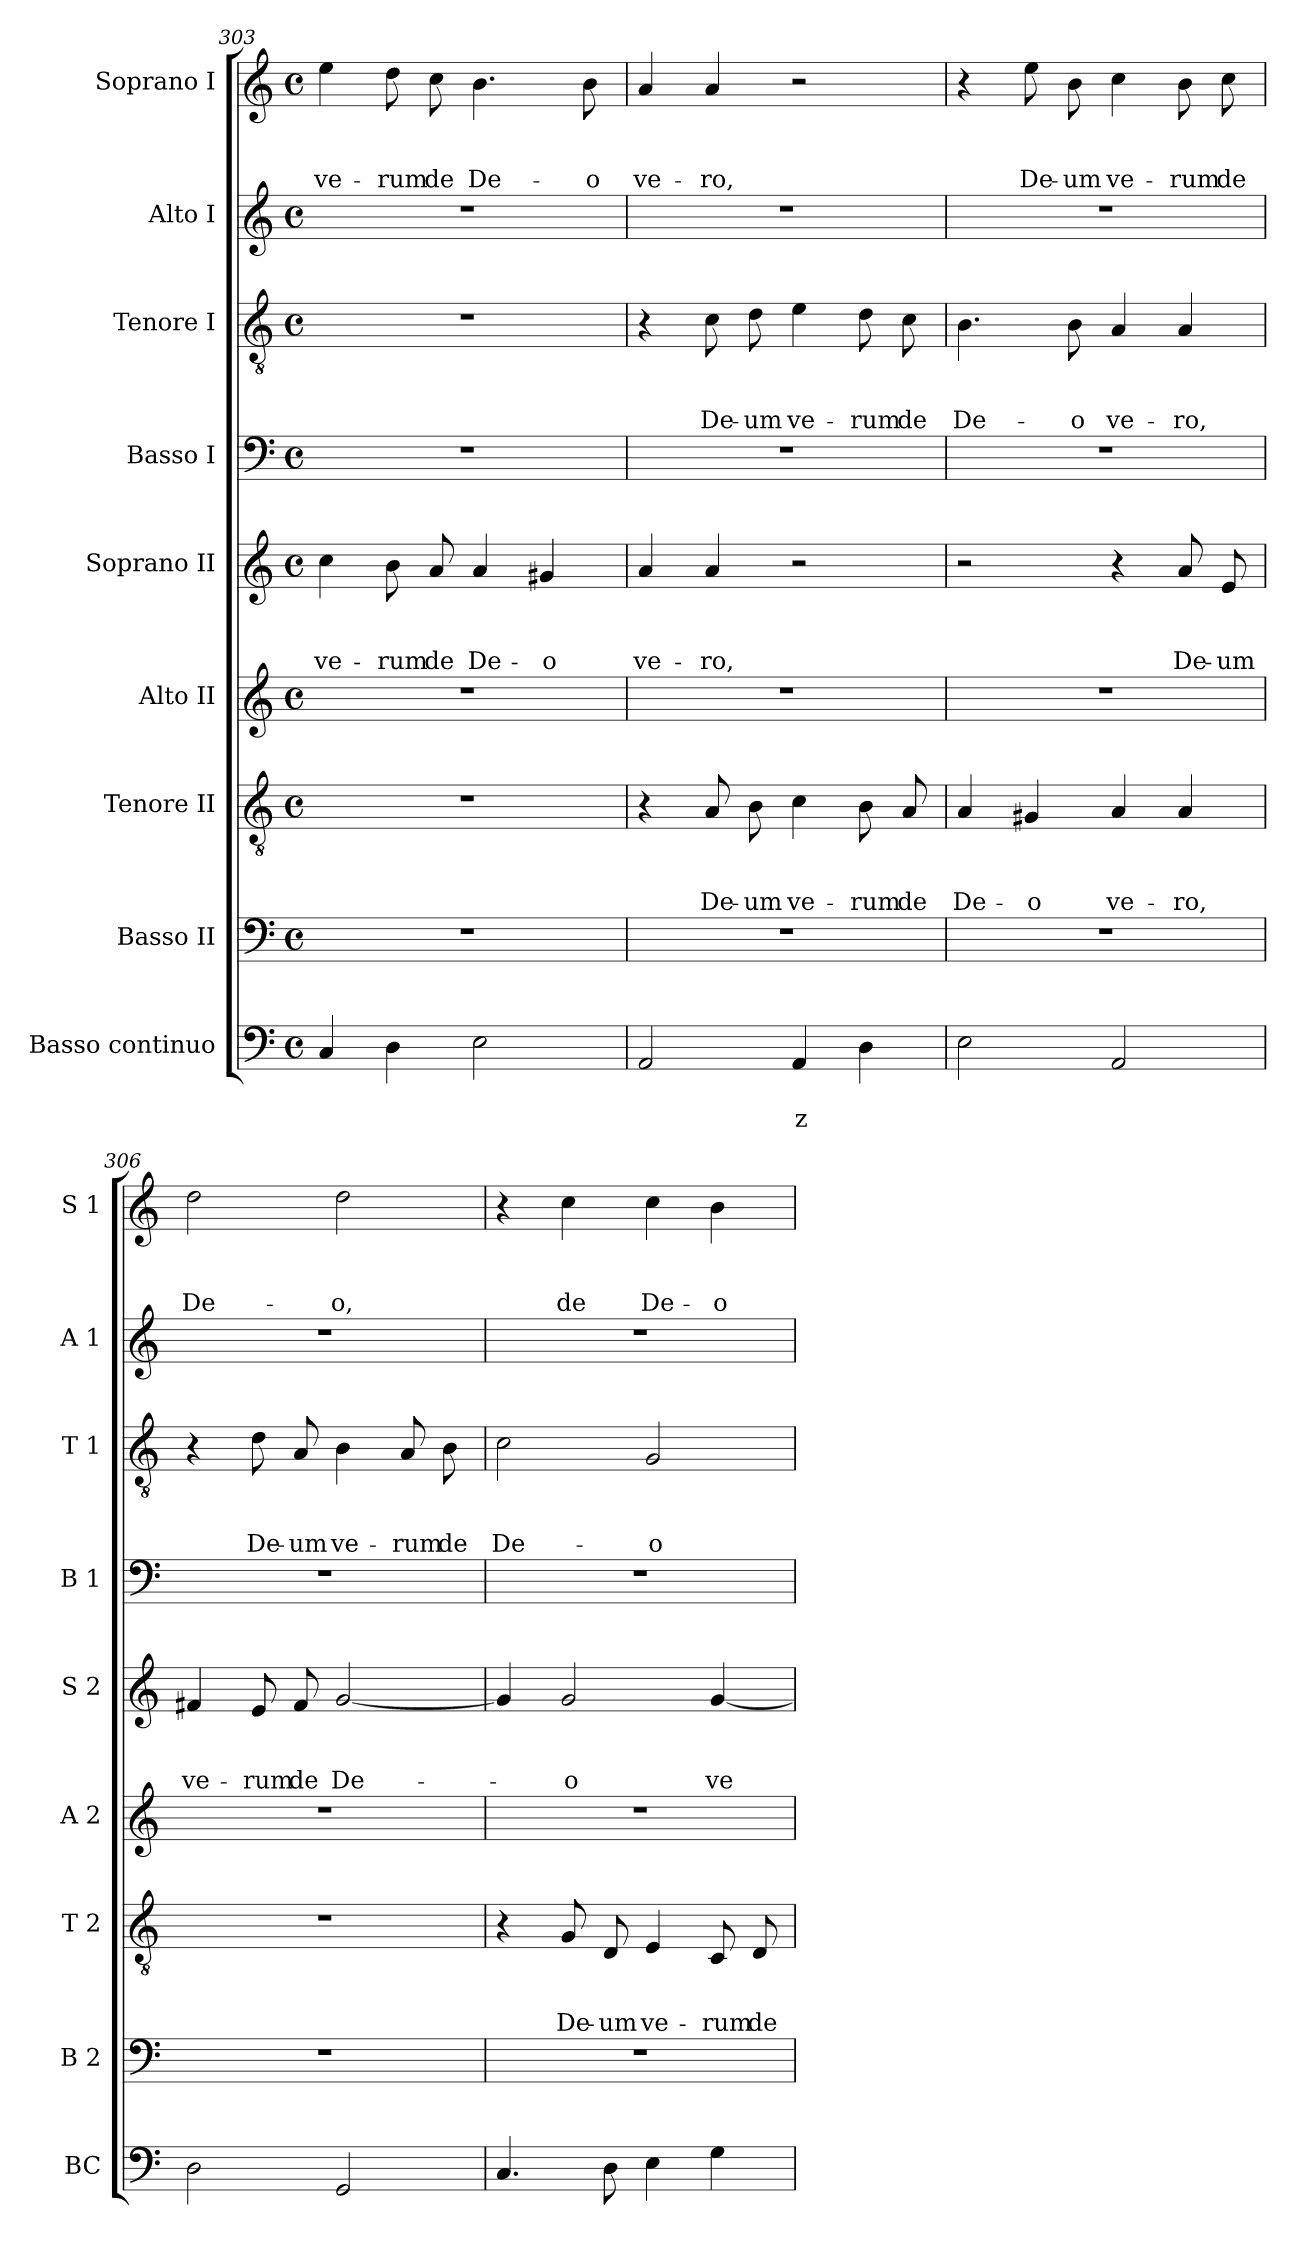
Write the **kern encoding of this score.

**kern	**text	**text	**kern	**kern	**text	**text	**text	**kern	**kern	**text	**text	**text	**kern	**kern	**text	**text	**text	**kern	**kern	**text	**text	**text
*part9	*part9	*part9	*part8	*part7	*part7	*part7	*part7	*part6	*part5	*part5	*part5	*part5	*part4	*part3	*part3	*part3	*part3	*part2	*part1	*part1	*part1	*part1
*staff9	*staff9	*staff9	*staff8	*staff7	*staff7	*staff7	*staff7	*staff6	*staff5	*staff5	*staff5	*staff5	*staff4	*staff3	*staff3	*staff3	*staff3	*staff2	*staff1	*staff1	*staff1	*staff1
*I"Basso continuo	*	*	*I"Basso II	*I"Tenore II	*	*	*	*I"Alto II	*I"Soprano II	*	*	*	*I"Basso I	*I"Tenore I	*	*	*	*I"Alto I	*I"Soprano I	*	*	*
*I'BC	*	*	*I'B 2	*I'T 2	*	*	*	*I'A 2	*I'S 2	*	*	*	*I'B 1	*I'T 1	*	*	*	*I'A 1	*I'S 1	*	*	*
*clefF4	*	*	*clefF4	*clefGv2	*	*	*	*clefG2	*clefG2	*	*	*	*clefF4	*clefGv2	*	*	*	*clefG2	*clefG2	*	*	*
*k[]	*	*	*k[]	*k[]	*	*	*	*k[]	*k[]	*	*	*	*k[]	*k[]	*	*	*	*k[]	*k[]	*	*	*
*C:	*	*	*C:	*C:	*	*	*	*C:	*C:	*	*	*	*C:	*C:	*	*	*	*C:	*C:	*	*	*
*M4/4	*	*	*M4/4	*M4/4	*	*	*	*M4/4	*M4/4	*	*	*	*M4/4	*M4/4	*	*	*	*M4/4	*M4/4	*	*	*
*met(c)	*	*	*met(c)	*met(c)	*	*	*	*met(c)	*met(c)	*	*	*	*met(c)	*met(c)	*	*	*	*met(c)	*met(c)	*	*	*
=303	=303	=303	=303	=303	=303	=303	=303	=303	=303	=303	=303	=303	=303	=303	=303	=303	=303	=303	=303	=303	=303	=303
!	!	!	!	!	!	!	!	!	!	!	!	!LO:LY:b	!	!	!	!	!	!	!	!	!	!LO:LY:b
4C/	.	.	1r	1r	.	.	.	1r	4cc\	.	.	ve-	1r	1r	.	.	.	1r	4ee\	.	.	ve-
!	!	!	!	!	!	!	!	!	!	!	!	!LO:LY:b	!	!	!	!	!	!	!	!	!	!LO:LY:b
4D\	.	.	.	.	.	.	.	.	8b\	.	.	-rum	.	.	.	.	.	.	8dd\	.	.	-rum
!	!	!	!	!	!	!	!	!	!	!	!	!LO:LY:b	!	!	!	!	!	!	!	!	!	!LO:LY:b
.	.	.	.	.	.	.	.	.	8a/	.	.	de	.	.	.	.	.	.	8cc\	.	.	de
!	!	!	!	!	!	!	!	!	!	!	!	!LO:LY:b	!	!	!	!	!	!	!	!	!	!LO:LY:b
2E\	.	.	.	.	.	.	.	.	4a/	.	.	De-	.	.	.	.	.	.	4.b\	.	.	De-
!	!	!	!	!	!	!	!	!	!	!	!	!LO:LY:b	!	!	!	!	!	!	!	!	!	!
.	.	.	.	.	.	.	.	.	4g#X/	.	.	-o	.	.	.	.	.	.	.	.	.	.
!	!	!	!	!	!	!	!	!	!	!	!	!	!	!	!	!	!	!	!	!	!	!LO:LY:b
.	.	.	.	.	.	.	.	.	.	.	.	.	.	.	.	.	.	.	8b\	.	.	-o
=304	=304	=304	=304	=304	=304	=304	=304	=304	=304	=304	=304	=304	=304	=304	=304	=304	=304	=304	=304	=304	=304	=304
!	!	!	!	!	!	!	!	!	!	!	!	!LO:LY:b	!	!	!	!	!	!	!	!	!	!LO:LY:b
2AA/	.	.	1r	4r	.	.	.	1r	4a/	.	.	ve-	1r	4r	.	.	.	1r	4a/	.	.	ve-
!	!	!	!	!	!	!	!LO:LY:b	!	!	!	!	!LO:LY:b	!	!	!	!	!LO:LY:b	!	!	!	!	!LO:LY:b
.	.	.	.	8A/	.	.	De-	.	4a/	.	.	-ro,	.	8c\	.	.	De-	.	4a/	.	.	-ro,
!	!	!	!	!	!	!	!LO:LY:b	!	!	!	!	!	!	!	!	!	!LO:LY:b	!	!	!	!	!
.	.	.	.	8B\	.	.	-um	.	.	.	.	.	.	8d\	.	.	-um	.	.	.	.	.
!	!	!LO:LY:b	!	!	!	!	!LO:LY:b	!	!	!	!	!	!	!	!	!	!LO:LY:b	!	!	!	!	!
4AA/	.	z	.	4c\	.	.	ve-	.	2r	.	.	.	.	4e\	.	.	ve-	.	2r	.	.	.
!	!	!	!	!	!	!	!LO:LY:b	!	!	!	!	!	!	!	!	!	!LO:LY:b	!	!	!	!	!
4D\	.	.	.	8B\	.	.	-rum	.	.	.	.	.	.	8d\	.	.	-rum	.	.	.	.	.
!	!	!	!	!	!	!	!LO:LY:b	!	!	!	!	!	!	!	!	!	!LO:LY:b	!	!	!	!	!
.	.	.	.	8A/	.	.	de	.	.	.	.	.	.	8c\	.	.	de	.	.	.	.	.
=305	=305	=305	=305	=305	=305	=305	=305	=305	=305	=305	=305	=305	=305	=305	=305	=305	=305	=305	=305	=305	=305	=305
!	!	!	!	!	!	!	!LO:LY:b	!	!	!	!	!	!	!	!	!	!LO:LY:b	!	!	!	!	!
2E\	.	.	1r	4A/	.	.	De-	1r	2r	.	.	.	1r	4.B\	.	.	De-	1r	4r	.	.	.
!	!	!	!	!	!	!	!LO:LY:b	!	!	!	!	!	!	!	!	!	!	!	!	!	!	!LO:LY:b
.	.	.	.	4G#X/	.	.	-o	.	.	.	.	.	.	.	.	.	.	.	8ee\	.	.	De-
!	!	!	!	!	!	!	!	!	!	!	!	!	!	!	!	!	!LO:LY:b	!	!	!	!	!LO:LY:b
.	.	.	.	.	.	.	.	.	.	.	.	.	.	8B\	.	.	-o	.	8b\	.	.	-um
!	!	!	!	!	!	!	!LO:LY:b	!	!	!	!	!	!	!	!	!	!LO:LY:b	!	!	!	!	!LO:LY:b
2AA/	.	.	.	4A/	.	.	ve-	.	4r	.	.	.	.	4A/	.	.	ve-	.	4cc\	.	.	ve-
!	!	!	!	!	!	!	!LO:LY:b	!	!	!	!	!LO:LY:b	!	!	!	!	!LO:LY:b	!	!	!	!	!LO:LY:b
.	.	.	.	4A/	.	.	-ro,	.	8a/	.	.	De-	.	4A/	.	.	-ro,	.	8b\	.	.	-rum
!	!	!	!	!	!	!	!	!	!	!	!	!LO:LY:b	!	!	!	!	!	!	!	!	!	!LO:LY:b
.	.	.	.	.	.	.	.	.	8e/	.	.	-um	.	.	.	.	.	.	8cc\	.	.	de
!!LO:PB:g=z
=306	=306	=306	=306	=306	=306	=306	=306	=306	=306	=306	=306	=306	=306	=306	=306	=306	=306	=306	=306	=306	=306	=306
!	!	!	!	!	!	!	!	!	!	!	!	!LO:LY:b	!	!	!	!	!	!	!	!	!	!LO:LY:b
2D\	.	.	1r	1r	.	.	.	1r	4f#X/	.	.	ve-	1r	4r	.	.	.	1r	2dd\	.	.	De-
!	!	!	!	!	!	!	!	!	!	!	!	!LO:LY:b	!	!	!	!	!LO:LY:b	!	!	!	!	!
.	.	.	.	.	.	.	.	.	8e/	.	.	-rum	.	8d\	.	.	De-	.	.	.	.	.
!	!	!	!	!	!	!	!	!	!	!	!	!LO:LY:b	!	!	!	!	!LO:LY:b	!	!	!	!	!
.	.	.	.	.	.	.	.	.	8f#/	.	.	de	.	8A/	.	.	-um	.	.	.	.	.
!	!	!	!	!	!	!	!	!	!	!	!	!LO:LY:b	!	!	!	!	!LO:LY:b	!	!	!	!	!LO:LY:b
2GG/	.	.	.	.	.	.	.	.	[2g/	.	.	De-	.	4B\	.	.	ve-	.	2dd\	.	.	-o,
!	!	!	!	!	!	!	!	!	!	!	!	!	!	!	!	!	!LO:LY:b	!	!	!	!	!
.	.	.	.	.	.	.	.	.	.	.	.	.	.	8A/	.	.	-rum	.	.	.	.	.
!	!	!	!	!	!	!	!	!	!	!	!	!	!	!	!	!	!LO:LY:b	!	!	!	!	!
.	.	.	.	.	.	.	.	.	.	.	.	.	.	8B\	.	.	de	.	.	.	.	.
=307	=307	=307	=307	=307	=307	=307	=307	=307	=307	=307	=307	=307	=307	=307	=307	=307	=307	=307	=307	=307	=307	=307
!	!	!	!	!	!	!	!	!	!	!	!	!	!	!	!	!	!LO:LY:b	!	!	!	!	!
4.C/	.	.	1r	4r	.	.	.	1r	4g/]	.	.	.	1r	2c\	.	.	De-	1r	4r	.	.	.
!	!	!	!	!	!	!	!LO:LY:b	!	!	!	!	!LO:LY:b	!	!	!	!	!	!	!	!	!	!LO:LY:b
.	.	.	.	8G/	.	.	De-	.	2g/	.	.	-o	.	.	.	.	.	.	4cc\	.	.	de
!	!	!	!	!	!	!	!LO:LY:b	!	!	!	!	!	!	!	!	!	!	!	!	!	!	!
8D\	.	.	.	8D/	.	.	-um	.	.	.	.	.	.	.	.	.	.	.	.	.	.	.
!	!	!	!	!	!	!	!LO:LY:b	!	!	!	!	!	!	!	!	!	!LO:LY:b	!	!	!	!	!LO:LY:b
4E\	.	.	.	4E/	.	.	ve-	.	.	.	.	.	.	2G/	.	.	-o	.	4cc\	.	.	De-
!	!	!	!	!	!	!	!LO:LY:b	!	!	!	!	!LO:LY:b	!	!	!	!	!	!	!	!	!	!LO:LY:b
4G\	.	.	.	8C/	.	.	-rum	.	[4g/	.	.	ve-	.	.	.	.	.	.	4b\	.	.	-o
!	!	!	!	!	!	!	!LO:LY:b	!	!	!	!	!	!	!	!	!	!	!	!	!	!	!
.	.	.	.	8D/	.	.	de	.	.	.	.	.	.	.	.	.	.	.	.	.	.	.
=	=	=	=	=	=	=	=	=	=	=	=	=	=	=	=	=	=	=	=	=	=	=
*-	*-	*-	*-	*-	*-	*-	*-	*-	*-	*-	*-	*-	*-	*-	*-	*-	*-	*-	*-	*-	*-	*-
